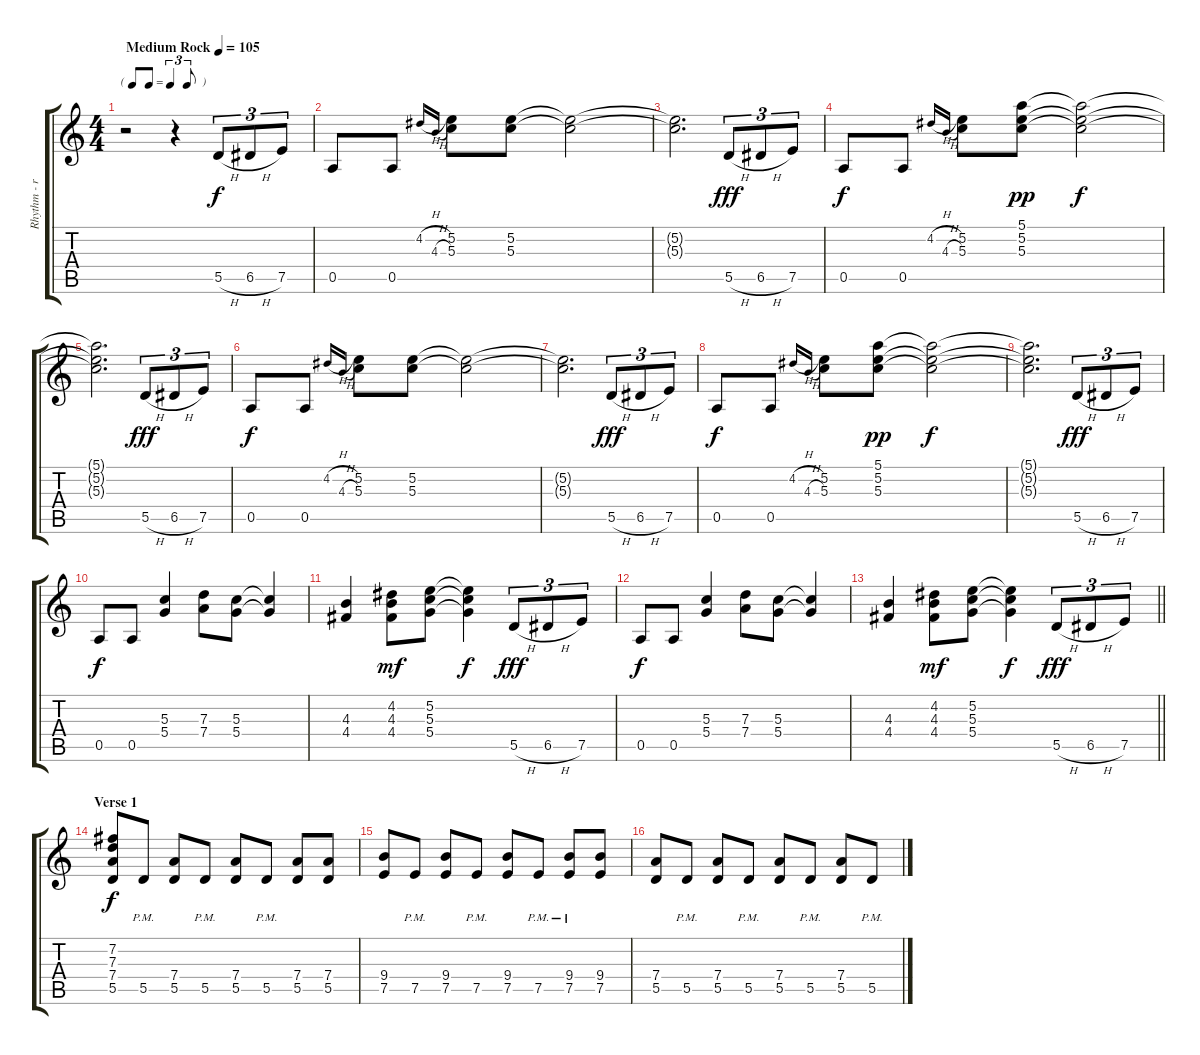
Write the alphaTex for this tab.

\track ("Rhythm - right" "Rhythm - r") {instrument electricguitarclean}
\staff {score tabs}
\tuning (E4 B3 G3 D3 A2 E2) {hide}
\ts (4 4)
\tf triplet8th
\tempo (105 "Medium Rock")
\clef g2
\ks c
r.2{dy f instrument electricguitarclean} r.4 5.5{h}.8{tu (3 2)} 6.5{h}.8{tu (3 2)} 7.5.8{tu (3 2)} |
0.5.8 0.5.8 4.2{h}.16{gr onbeat} 4.3{h}.16{gr onbeat} (5.2 5.3).8 (5.2 5.3).8 (5.2{t} 5.3{t}).2 |
(5.2{t} 5.3{t}).2{d} 5.5{h}.8{tu (3 2) dy fff} 6.5{h}.8{tu (3 2)} 7.5.8{tu (3 2)} |
0.5.8{dy f} 0.5.8 4.2{h}.16{gr onbeat} 4.3{h}.16{gr onbeat} (5.2 5.3).8 (5.1 5.2 5.3).8{dy pp} (5.1{t} 5.2{t} 5.3{t}).2{dy f} |
(5.1{t} 5.2{t} 5.3{t}).2{d} 5.5{h}.8{tu (3 2) dy fff} 6.5{h}.8{tu (3 2)} 7.5.8{tu (3 2)} |
0.5.8{dy f} 0.5.8 4.2{h}.16{gr onbeat} 4.3{h}.16{gr onbeat} (5.2 5.3).8 (5.2 5.3).8 (5.2{t} 5.3{t}).2 |
(5.2{t} 5.3{t}).2{d} 5.5{h}.8{tu (3 2) dy fff} 6.5{h}.8{tu (3 2)} 7.5.8{tu (3 2)} |
0.5.8{dy f} 0.5.8 4.2{h}.16{gr onbeat} 4.3{h}.16{gr onbeat} (5.2 5.3).8 (5.1 5.2 5.3).8{dy pp} (5.1{t} 5.2{t} 5.3{t}).2{dy f} |
(5.1{t} 5.2{t} 5.3{t}).2{d} 5.5{h}.8{tu (3 2) dy fff} 6.5{h}.8{tu (3 2)} 7.5.8{tu (3 2)} |
0.5.8{dy f} 0.5.8 (5.3 5.4).4 (7.3 7.4).8 (5.3 5.4).8 (5.3{t} 5.4{t}).4 |
(4.3 4.4).4 (4.2 4.3 4.4).8{dy mf} (5.2 5.3 5.4).8 (5.2{t} 5.3{t} 5.4{t}).4{dy f} 5.5{h}.8{tu (3 2) dy fff} 6.5{h}.8{tu (3 2)} 7.5.8{tu (3 2)} |
0.5.8{dy f} 0.5.8 (5.3 5.4).4 (7.3 7.4).8 (5.3 5.4).8 (5.3{t} 5.4{t}).4 |
\barLineRight lightlight
(4.3 4.4).4 (4.2 4.3 4.4).8{dy mf} (5.2 5.3 5.4).8 (5.2{t} 5.3{t} 5.4{t}).4{dy f} 5.5{h}.8{tu (3 2) dy fff} 6.5{h}.8{tu (3 2)} 7.5.8{tu (3 2)} |
\section ("" "Verse 1")
(7.2 7.3 7.4 5.5).8{dy f volume 4} 5.5{pm}.8 (7.4 5.5).8 5.5{pm}.8 (7.4 5.5).8 5.5{pm}.8 (7.4 5.5).8 (7.4 5.5).8 |
(9.4 7.5).8 7.5{pm}.8 (9.4 7.5).8 7.5{pm}.8 (9.4 7.5).8 7.5{pm}.8 (9.4{pm} 7.5{pm}).8 (9.4 7.5).8 |
(7.4 5.5).8 5.5{pm}.8 (7.4 5.5).8 5.5{pm}.8 (7.4 5.5).8 5.5{pm}.8 (7.4 5.5).8 5.5{pm}.8
